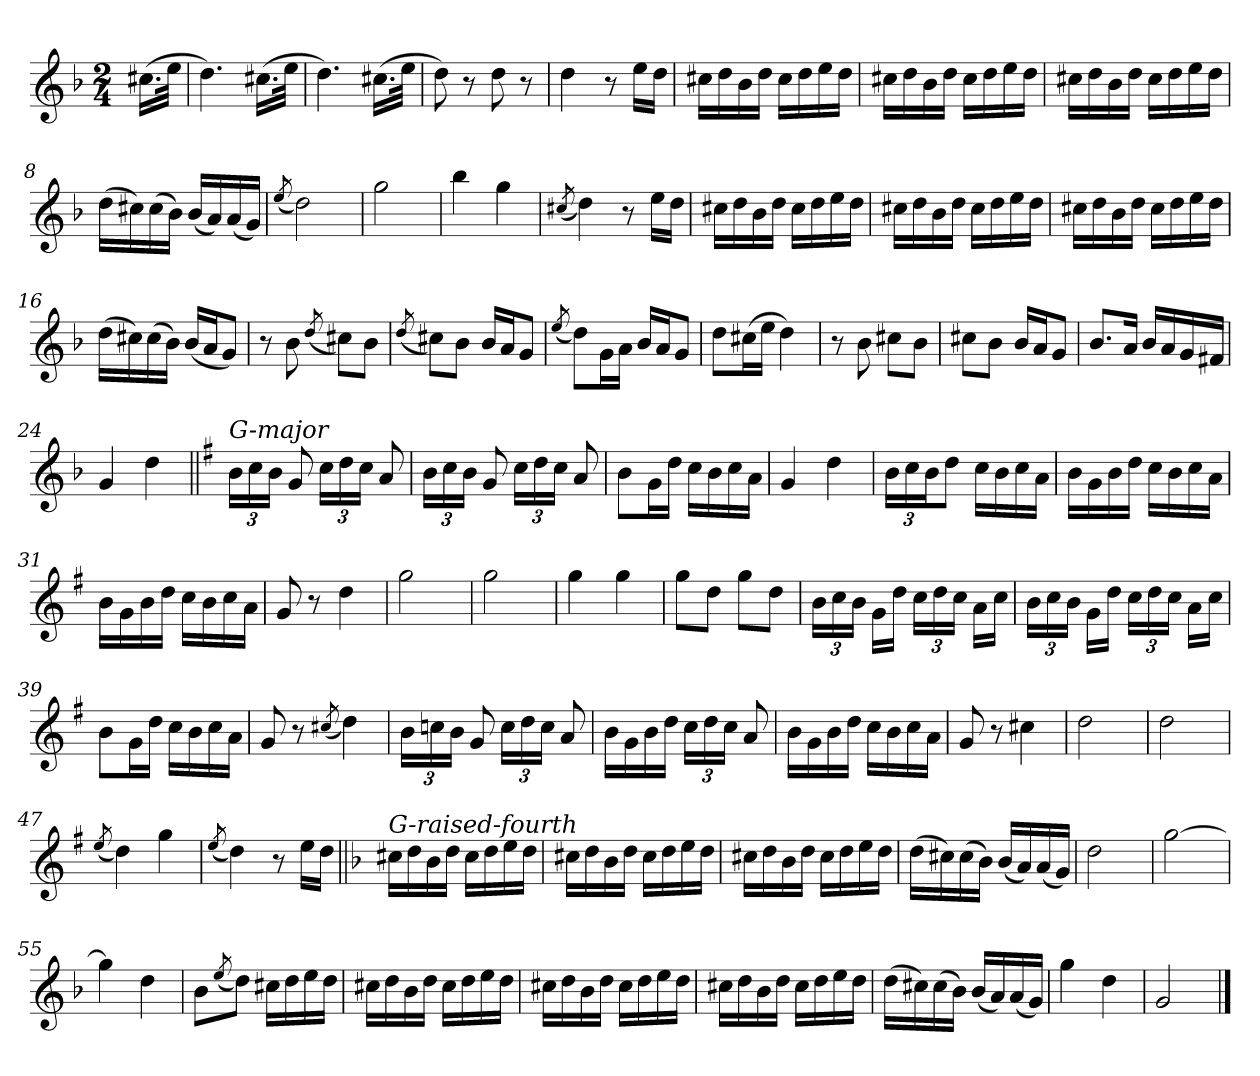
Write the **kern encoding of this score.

**kern
*part1
*staff1
*clefG2
*k[b-]
*G:dor
*M2/4
=
(16.cc#XLL
32eeJJk
=1
4.dd)
(16.cc#XLL
32eeJJk
=2
4.dd)
(16.cc#XLL
32eeJJk
=3
8dd)
8r
8dd
8r
=4
4dd
8r
16eeLL
16ddJJ
=5
16cc#XLL
16dd
16b-
16ddJJ
16cc#LL
16dd
16ee
16ddJJ
=6
16cc#XLL
16dd
16b-
16ddJJ
16cc#LL
16dd
16ee
16ddJJ
=7
16cc#XLL
16dd
16b-
16ddJJ
16cc#LL
16dd
16ee
16ddJJ
=8
(16ddLL
16cc#X)
(16cc#
16b-JJ)
(16b-LL
16a)
(16a
16gJJ)
=9
(8qee/
2dd)
=10
2gg
=11
4bb-
4gg
=12
(8qcc#X/
4dd)
8r
16eeLL
16ddJJ
=13
16cc#XLL
16dd
16b-
16ddJJ
16cc#LL
16dd
16ee
16ddJJ
=14
16cc#XLL
16dd
16b-
16ddJJ
16cc#LL
16dd
16ee
16ddJJ
=15
16cc#XLL
16dd
16b-
16ddJJ
16cc#LL
16dd
16ee
16ddJJ
=16
(16ddLL
16cc#X)
(16cc#
16b-JJ)
(16b-LL
16aJ
8gJ)
=17
8r
8b-
(8qdd/
8cc#XL)
8b-J
=18
(8qdd/
8cc#XL)
8b-J
16b-LL
16aJ
8gJ
=19
(8qee/
8ddL)
16gL
16aJJ
16b-LL
16aJ
8gJ
=20
8ddL
(16cc#XL
16eeJJ
4dd)
=21
8r
8b-
8cc#XL
8b-J
=22
8cc#XL
8b-J
16b-LL
16aJ
8gJ
=23
8.b-L
16aJk
16b-LL
16a
16g
16f#XJJ
=24
4g
4dd
=25||
*k[f#]
!LO:TX:a:i:t=G-major
24bLL
24cc
24bJJ
8g
24ccLL
24dd
24ccJJ
8a
=26
24bLL
24cc
24bJJ
8g
24ccLL
24dd
24ccJJ
8a
=27
8bL
16gL
16ddJJ
16ccLL
16b
16cc
16aJJ
=28
4g
4dd
=29
24bLL
24cc
24bJ
8ddJ
16ccLL
16b
16cc
16aJJ
=30
16bLL
16g
16b
16ddJJ
16ccLL
16b
16cc
16aJJ
=31
16bLL
16g
16b
16ddJJ
16ccLL
16b
16cc
16aJJ
=32
8g
8r
4dd
=33
2gg
=34
2gg
=35
4gg
4gg
=36
8ggL
8ddJ
8ggL
8ddJ
=37
24bLL
24cc
24bJJ
16gLL
16ddJJ
24ccLL
24dd
24ccJJ
16aLL
16ccJJ
=38
24bLL
24cc
24bJJ
16gLL
16ddJJ
24ccLL
24dd
24ccJJ
16aLL
16ccJJ
=39
8bL
16gL
16ddJJ
16ccLL
16b
16cc
16aJJ
=40
8g
8r
(8qcc#X/
4dd)
=41
24bLL
24ccn
24bJJ
8g
24ccLL
24dd
24ccJJ
8a
=42
16bLL
16g
16b
16ddJJ
24ccLL
24dd
24ccJJ
8a
=43
16bLL
16g
16b
16ddJJ
16ccLL
16b
16cc
16aJJ
=44
8g
8r
4cc#X
=45
2dd
=46
2dd
=47
(8qee/
4dd)
4gg
=48
(8qee/
4dd)
8r
16eeLL
16ddJJ
=49||
*k[b-]
!LO:TX:a:i:t=G-raised-fourth
16cc#XLL
16dd
16b-
16ddJJ
16cc#LL
16dd
16ee
16ddJJ
=50
16cc#XLL
16dd
16b-
16ddJJ
16cc#LL
16dd
16ee
16ddJJ
=51
16cc#XLL
16dd
16b-
16ddJJ
16cc#LL
16dd
16ee
16ddJJ
=52
(16ddLL
16cc#X)
(16cc#
16b-JJ)
(16b-LL
16a)
(16a
16gJJ)
=53
2dd
=54
[2gg
=55
4gg]
4dd
=56
8b-L
(8qee/
8ddJ)
16cc#XLL
16dd
16ee
16ddJJ
=57
16cc#XLL
16dd
16b-
16ddJJ
16cc#LL
16dd
16ee
16ddJJ
=58
16cc#XLL
16dd
16b-
16ddJJ
16cc#LL
16dd
16ee
16ddJJ
=59
16cc#XLL
16dd
16b-
16ddJJ
16cc#LL
16dd
16ee
16ddJJ
=60
(16ddLL
16cc#X)
(16cc#
16b-JJ)
(16b-LL
16a)
(16a
16gJJ)
=61
4gg
4dd
=62
2g
==
*-
